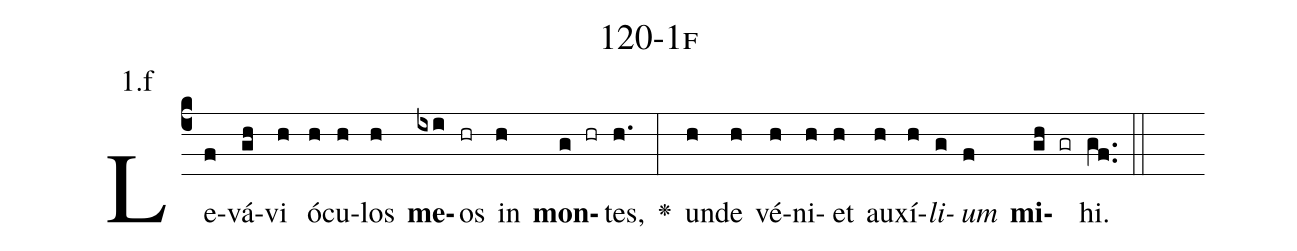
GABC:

name: 120-1f;
annotation: 1.f;
%%
(c4)Le(f)vá(gh)vi(h) ó(h)cu(h)los(h) <b>me</b>(ixi)os(hr) in(h) <b>mon</b>(g hr)tes,(h.) <v>\greheightstar</v>(:) un(h)de(h) vé(h)ni(h)et(h) au(h)xí(h)<i>li</i>(g)<i>um</i>(f) <b>mi</b>(gh gr)hi.(gf..) (::)


%E(h) u(h) o(g) u(f) a(gh) e.(gf..) (::)
